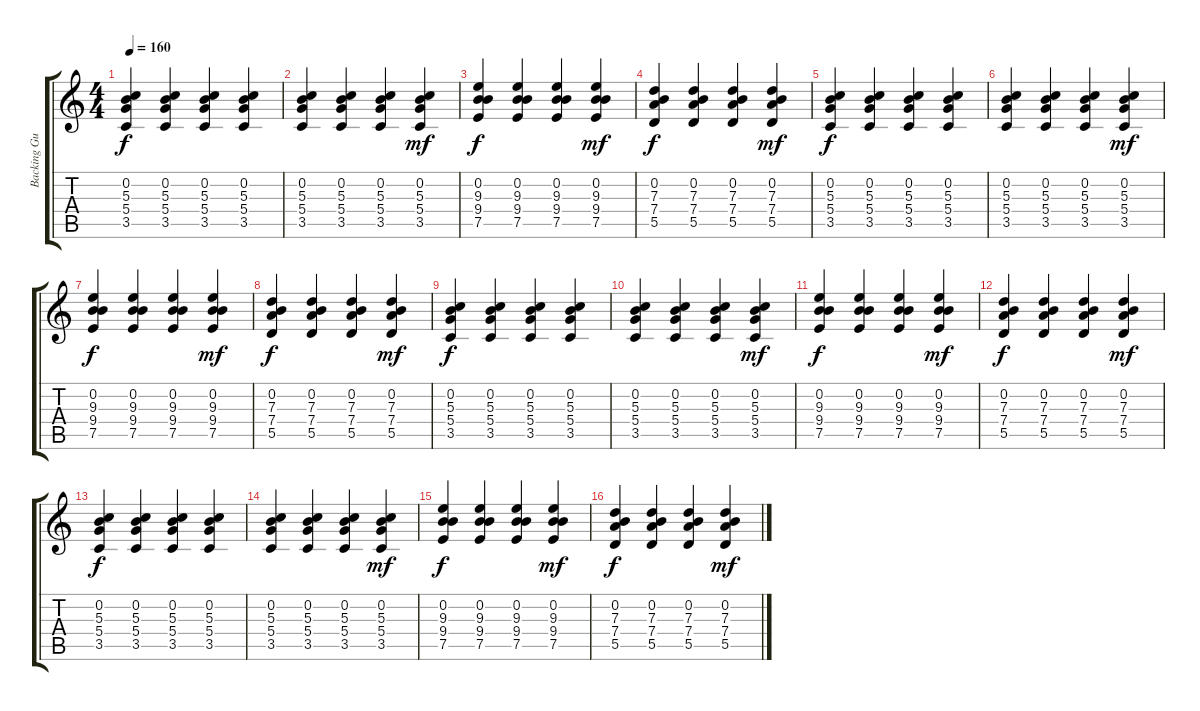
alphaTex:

\track ("Backing Guitar" "Backing Gu") {instrument electricguitarclean}
\staff {score tabs}
\tuning (E4 B3 G3 D3 A2 E2) {hide}
\ts (4 4)
\tempo 160
\clef g2
\ks c
(0.2 5.3 5.4 3.5).4{dy f} (0.2 5.3 5.4 3.5).4 (0.2 5.3 5.4 3.5).4 (0.2 5.3 5.4 3.5).4 |
(0.2 5.3 5.4 3.5).4 (0.2 5.3 5.4 3.5).4 (0.2 5.3 5.4 3.5).4 (0.2 5.3 5.4 3.5).4{dy mf} |
(0.2 9.3 9.4 7.5).4{dy f} (0.2 9.3 9.4 7.5).4 (0.2 9.3 9.4 7.5).4 (0.2 9.3 9.4 7.5).4{dy mf} |
(0.2 7.3 7.4 5.5).4{dy f} (0.2 7.3 7.4 5.5).4 (0.2 7.3 7.4 5.5).4 (0.2 7.3 7.4 5.5).4{dy mf} |
(0.2 5.3 5.4 3.5).4{dy f} (0.2 5.3 5.4 3.5).4 (0.2 5.3 5.4 3.5).4 (0.2 5.3 5.4 3.5).4 |
(0.2 5.3 5.4 3.5).4 (0.2 5.3 5.4 3.5).4 (0.2 5.3 5.4 3.5).4 (0.2 5.3 5.4 3.5).4{dy mf} |
(0.2 9.3 9.4 7.5).4{dy f} (0.2 9.3 9.4 7.5).4 (0.2 9.3 9.4 7.5).4 (0.2 9.3 9.4 7.5).4{dy mf} |
(0.2 7.3 7.4 5.5).4{dy f} (0.2 7.3 7.4 5.5).4 (0.2 7.3 7.4 5.5).4 (0.2 7.3 7.4 5.5).4{dy mf} |
(0.2 5.3 5.4 3.5).4{dy f} (0.2 5.3 5.4 3.5).4 (0.2 5.3 5.4 3.5).4 (0.2 5.3 5.4 3.5).4 |
(0.2 5.3 5.4 3.5).4 (0.2 5.3 5.4 3.5).4 (0.2 5.3 5.4 3.5).4 (0.2 5.3 5.4 3.5).4{dy mf} |
(0.2 9.3 9.4 7.5).4{dy f} (0.2 9.3 9.4 7.5).4 (0.2 9.3 9.4 7.5).4 (0.2 9.3 9.4 7.5).4{dy mf} |
(0.2 7.3 7.4 5.5).4{dy f} (0.2 7.3 7.4 5.5).4 (0.2 7.3 7.4 5.5).4 (0.2 7.3 7.4 5.5).4{dy mf} |
(0.2 5.3 5.4 3.5).4{dy f} (0.2 5.3 5.4 3.5).4 (0.2 5.3 5.4 3.5).4 (0.2 5.3 5.4 3.5).4 |
(0.2 5.3 5.4 3.5).4 (0.2 5.3 5.4 3.5).4 (0.2 5.3 5.4 3.5).4 (0.2 5.3 5.4 3.5).4{dy mf} |
(0.2 9.3 9.4 7.5).4{dy f} (0.2 9.3 9.4 7.5).4 (0.2 9.3 9.4 7.5).4 (0.2 9.3 9.4 7.5).4{dy mf} |
(0.2 7.3 7.4 5.5).4{dy f} (0.2 7.3 7.4 5.5).4 (0.2 7.3 7.4 5.5).4 (0.2 7.3 7.4 5.5).4{dy mf}
